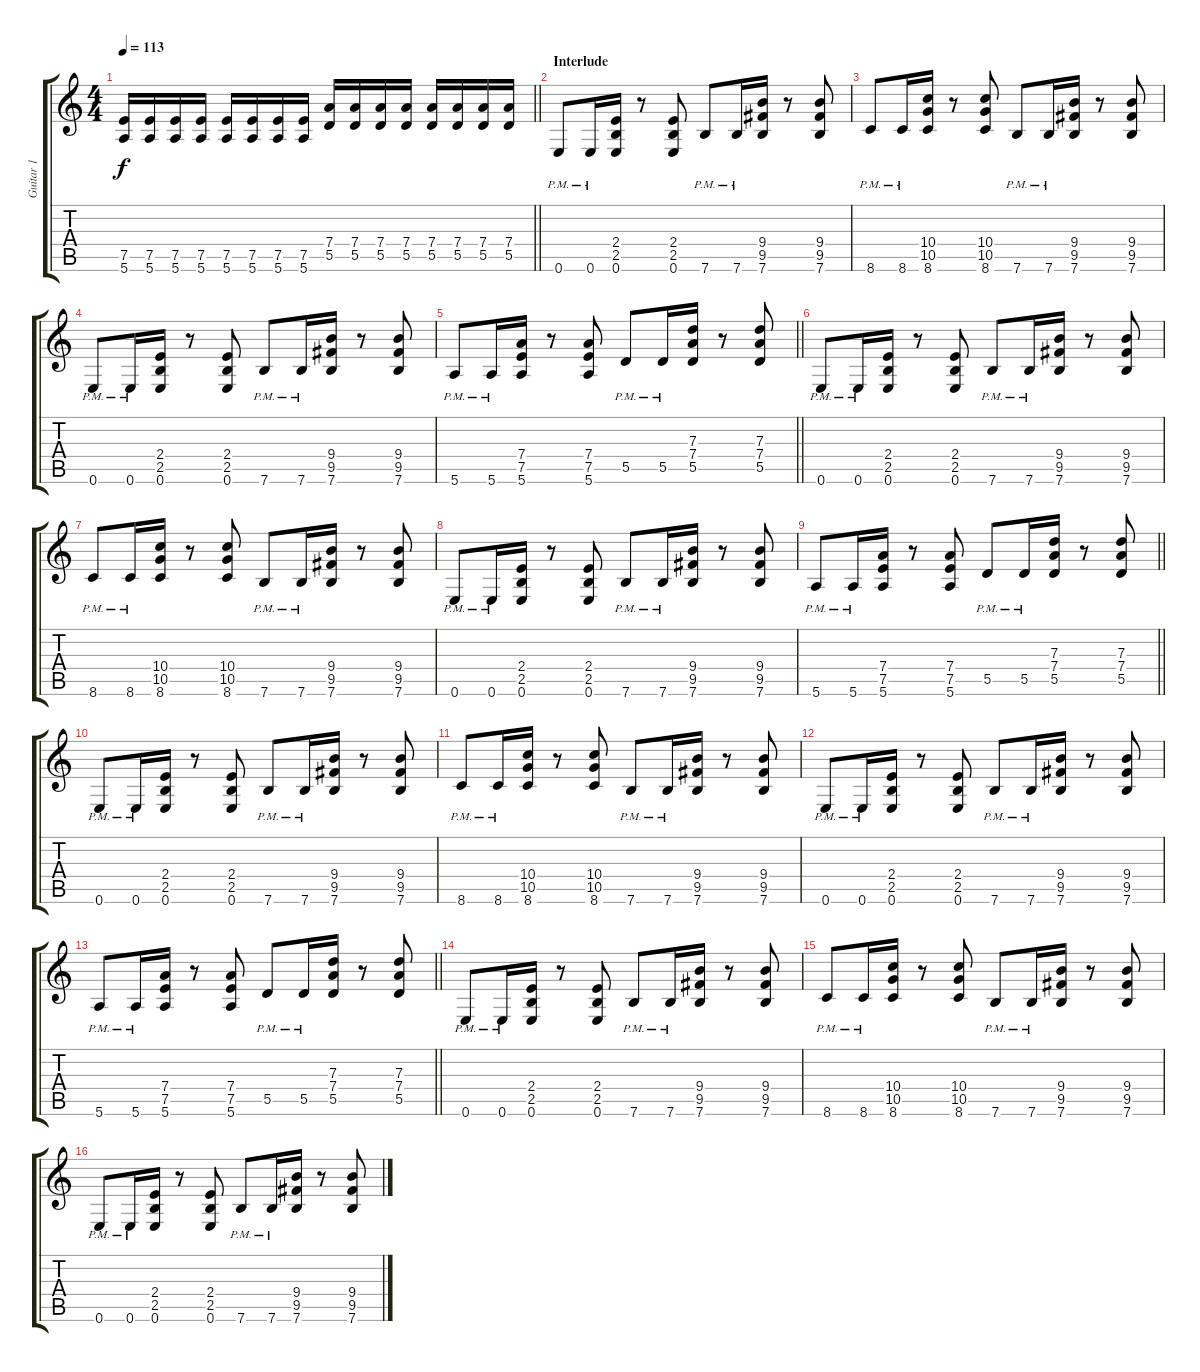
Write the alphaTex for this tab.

\track ("Guitar 1" "Guitar 1") {instrument distortionguitar}
\staff {score tabs}
\tuning (E4 B3 G3 D3 A2 E2) {hide}
\ts (4 4)
\tempo 113
\clef g2
\barLineRight lightlight
\ks c
(7.5 5.6).16{dy f} (7.5 5.6).16 (7.5 5.6).16 (7.5 5.6).16 (7.5 5.6).16 (7.5 5.6).16 (7.5 5.6).16 (7.5 5.6).16 (7.4 5.5).16 (7.4 5.5).16 (7.4 5.5).16 (7.4 5.5).16 (7.4 5.5).16 (7.4 5.5).16 (7.4 5.5).16 (7.4 5.5).16 |
\section ("" "Interlude")
0.6{pm}.8 0.6{pm}.16 (2.4 2.5 0.6).16 r.8 (2.4 2.5 0.6).8 7.6{pm}.8 7.6{pm}.16 (9.4 9.5 7.6).16 r.8 (9.4 9.5 7.6).8 |
8.6{pm}.8 8.6{pm}.16 (10.4 10.5 8.6).16 r.8 (10.4 10.5 8.6).8 7.6{pm}.8 7.6{pm}.16 (9.4 9.5 7.6).16 r.8 (9.4 9.5 7.6).8 |
0.6{pm}.8 0.6{pm}.16 (2.4 2.5 0.6).16 r.8 (2.4 2.5 0.6).8 7.6{pm}.8 7.6{pm}.16 (9.4 9.5 7.6).16 r.8 (9.4 9.5 7.6).8 |
\barLineRight lightlight
5.6{pm}.8 5.6{pm}.16 (7.4 7.5 5.6).16 r.8 (7.4 7.5 5.6).8 5.5{pm}.8 5.5{pm}.16 (7.3 7.4 5.5).16 r.8 (7.3 7.4 5.5).8 |
0.6{pm}.8 0.6{pm}.16 (2.4 2.5 0.6).16 r.8 (2.4 2.5 0.6).8 7.6{pm}.8 7.6{pm}.16 (9.4 9.5 7.6).16 r.8 (9.4 9.5 7.6).8 |
8.6{pm}.8 8.6{pm}.16 (10.4 10.5 8.6).16 r.8 (10.4 10.5 8.6).8 7.6{pm}.8 7.6{pm}.16 (9.4 9.5 7.6).16 r.8 (9.4 9.5 7.6).8 |
0.6{pm}.8 0.6{pm}.16 (2.4 2.5 0.6).16 r.8 (2.4 2.5 0.6).8 7.6{pm}.8 7.6{pm}.16 (9.4 9.5 7.6).16 r.8 (9.4 9.5 7.6).8 |
\barLineRight lightlight
5.6{pm}.8 5.6{pm}.16 (7.4 7.5 5.6).16 r.8 (7.4 7.5 5.6).8 5.5{pm}.8 5.5{pm}.16 (7.3 7.4 5.5).16 r.8 (7.3 7.4 5.5).8 |
0.6{pm}.8 0.6{pm}.16 (2.4 2.5 0.6).16 r.8 (2.4 2.5 0.6).8 7.6{pm}.8 7.6{pm}.16 (9.4 9.5 7.6).16 r.8 (9.4 9.5 7.6).8 |
8.6{pm}.8 8.6{pm}.16 (10.4 10.5 8.6).16 r.8 (10.4 10.5 8.6).8 7.6{pm}.8 7.6{pm}.16 (9.4 9.5 7.6).16 r.8 (9.4 9.5 7.6).8 |
0.6{pm}.8 0.6{pm}.16 (2.4 2.5 0.6).16 r.8 (2.4 2.5 0.6).8 7.6{pm}.8 7.6{pm}.16 (9.4 9.5 7.6).16 r.8 (9.4 9.5 7.6).8 |
\barLineRight lightlight
5.6{pm}.8 5.6{pm}.16 (7.4 7.5 5.6).16 r.8 (7.4 7.5 5.6).8 5.5{pm}.8 5.5{pm}.16 (7.3 7.4 5.5).16 r.8 (7.3 7.4 5.5).8 |
0.6{pm}.8 0.6{pm}.16 (2.4 2.5 0.6).16 r.8 (2.4 2.5 0.6).8 7.6{pm}.8 7.6{pm}.16 (9.4 9.5 7.6).16 r.8 (9.4 9.5 7.6).8 |
8.6{pm}.8 8.6{pm}.16 (10.4 10.5 8.6).16 r.8 (10.4 10.5 8.6).8 7.6{pm}.8 7.6{pm}.16 (9.4 9.5 7.6).16 r.8 (9.4 9.5 7.6).8 |
0.6{pm}.8 0.6{pm}.16 (2.4 2.5 0.6).16 r.8 (2.4 2.5 0.6).8 7.6{pm}.8 7.6{pm}.16 (9.4 9.5 7.6).16 r.8 (9.4 9.5 7.6).8
